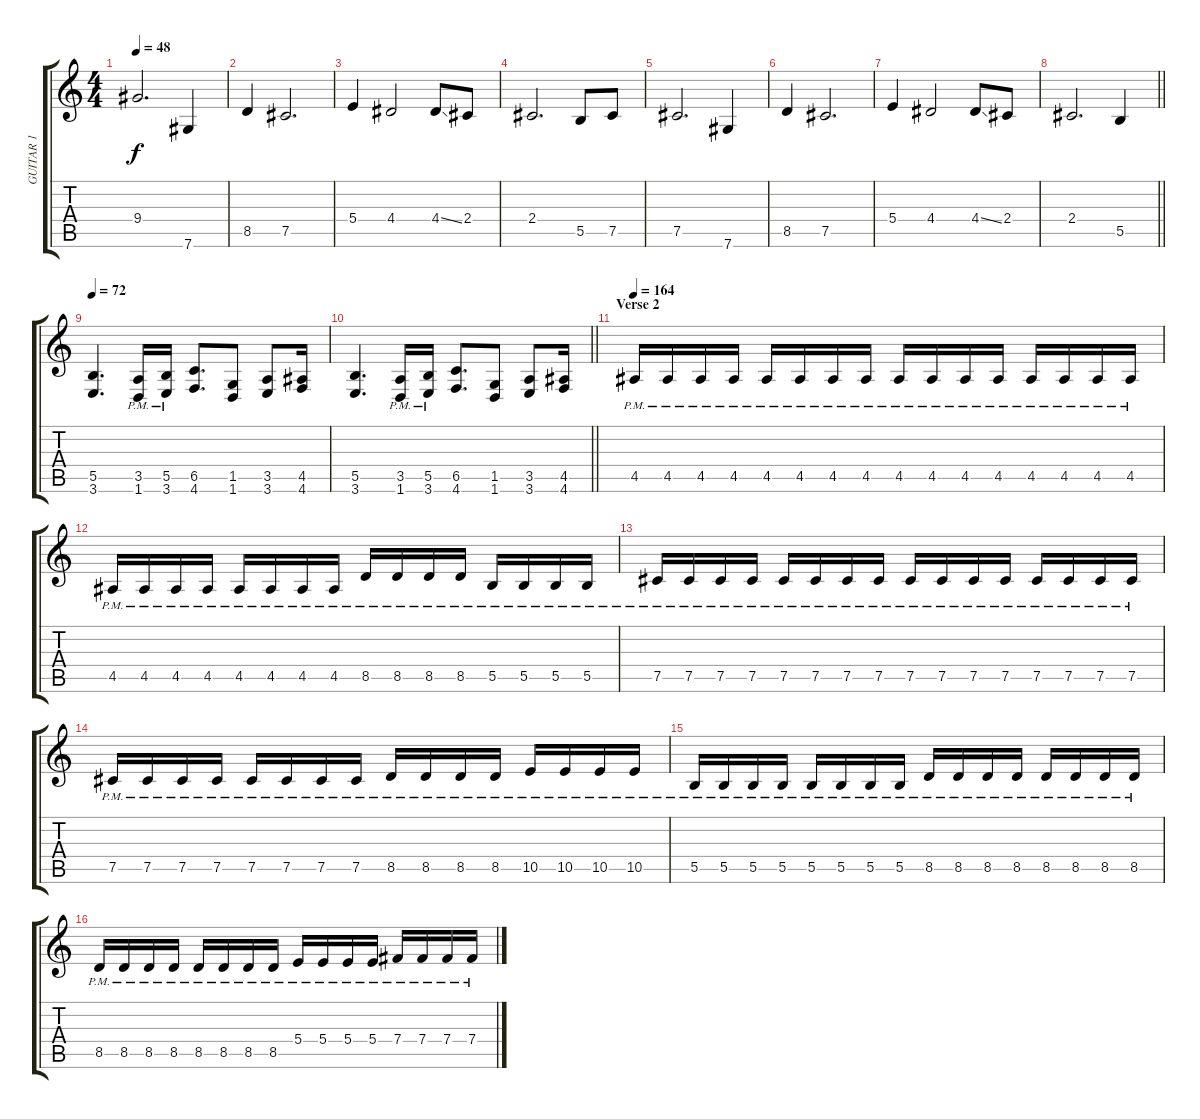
\track ("GUITAR 1" "GUITAR 1") {instrument overdrivenguitar}
\staff {score tabs}
\tuning (Db4 Ab3 E3 B2 Gb2 Db2) {hide}
\ts (4 4)
\tempo 48
\clef g2
\ks c
9.4.2{d dy f} 7.6.4 |
8.5.4 7.5.2{d} |
5.4.4 4.4.2 4.4{ss}.8 2.4.8 |
2.4.2{d} 5.5.8 7.5.8 |
7.5.2{d} 7.6.4 |
8.5.4 7.5.2{d} |
5.4.4 4.4.2 4.4{ss}.8 2.4.8 |
\barLineRight lightlight
2.4.2{d} 5.5.4 |
\tempo 72
(5.5 3.6).4{d} (3.5{pm} 1.6{pm}).16 (5.5{pm} 3.6{pm}).16 (6.5 4.6).8{d} (1.5 1.6).8 (3.5 3.6).8 (4.5 4.6).16 |
\barLineRight lightlight
(5.5 3.6).4{d} (3.5{pm} 1.6{pm}).16 (5.5{pm} 3.6{pm}).16 (6.5 4.6).8{d} (1.5 1.6).8 (3.5 3.6).8 (4.5 4.6).16 |
\section ("" "Verse 2")
\tempo 164
4.5{pm}.16 4.5{pm}.16 4.5{pm}.16 4.5{pm}.16 4.5{pm}.16 4.5{pm}.16 4.5{pm}.16 4.5{pm}.16 4.5{pm}.16 4.5{pm}.16 4.5{pm}.16 4.5{pm}.16 4.5{pm}.16 4.5{pm}.16 4.5{pm}.16 4.5{pm}.16 |
4.5{pm}.16 4.5{pm}.16 4.5{pm}.16 4.5{pm}.16 4.5{pm}.16 4.5{pm}.16 4.5{pm}.16 4.5{pm}.16 8.5{pm}.16 8.5{pm}.16 8.5{pm}.16 8.5{pm}.16 5.5{pm}.16 5.5{pm}.16 5.5{pm}.16 5.5{pm}.16 |
7.5{pm}.16 7.5{pm}.16 7.5{pm}.16 7.5{pm}.16 7.5{pm}.16 7.5{pm}.16 7.5{pm}.16 7.5{pm}.16 7.5{pm}.16 7.5{pm}.16 7.5{pm}.16 7.5{pm}.16 7.5{pm}.16 7.5{pm}.16 7.5{pm}.16 7.5{pm}.16 |
7.5{pm}.16 7.5{pm}.16 7.5{pm}.16 7.5{pm}.16 7.5{pm}.16 7.5{pm}.16 7.5{pm}.16 7.5{pm}.16 8.5{pm}.16 8.5{pm}.16 8.5{pm}.16 8.5{pm}.16 10.5{pm}.16 10.5{pm}.16 10.5{pm}.16 10.5{pm}.16 |
5.5{pm}.16 5.5{pm}.16 5.5{pm}.16 5.5{pm}.16 5.5{pm}.16 5.5{pm}.16 5.5{pm}.16 5.5{pm}.16 8.5{pm}.16 8.5{pm}.16 8.5{pm}.16 8.5{pm}.16 8.5{pm}.16 8.5{pm}.16 8.5{pm}.16 8.5{pm}.16 |
8.5{pm}.16 8.5{pm}.16 8.5{pm}.16 8.5{pm}.16 8.5{pm}.16 8.5{pm}.16 8.5{pm}.16 8.5{pm}.16 5.4{pm}.16 5.4{pm}.16 5.4{pm}.16 5.4{pm}.16 7.4{pm}.16 7.4{pm}.16 7.4{pm}.16 7.4{pm}.16
